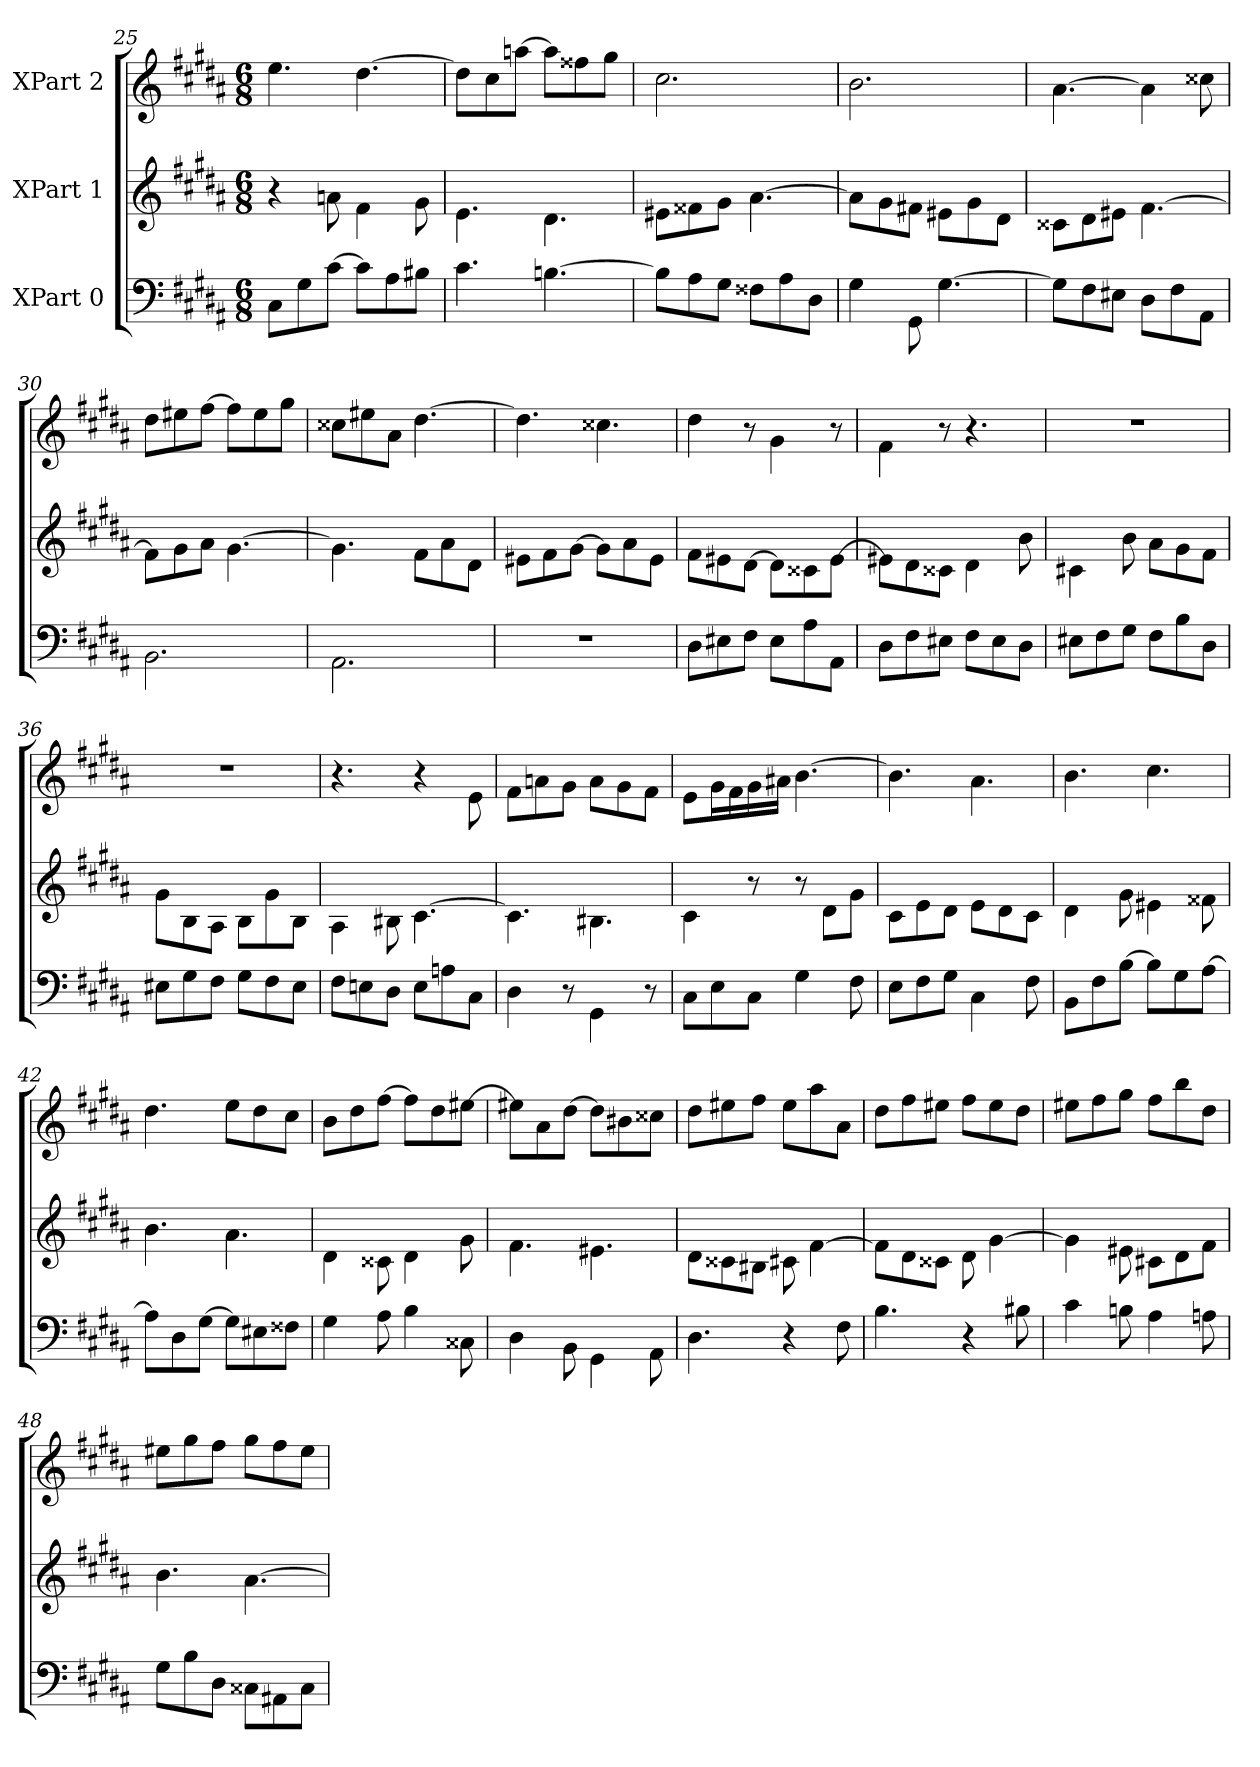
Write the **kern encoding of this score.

**kern	**kern	**kern
*part3	*part2	*part1
*staff3	*staff2	*staff1
*I"XPart 0	*I"XPart 1	*I"XPart 2
*clefF4	*clefG2	*clefG2
*k[f#c#g#d#a#]	*k[f#c#g#d#a#]	*k[f#c#g#d#a#]
*M6/8	*M6/8	*M6/8
=25	=25	=25
8C#\L	4r	4.ee\
8G#\	.	.
[8c#\J	8an\	.
8c#\L]	4f#\	[4.dd#\
8A#\	.	.
8B#X\J	8g#\	.
=26	=26	=26
4.c#\	4.e\	8dd#\L]
.	.	8cc#\
.	.	[8aan\J
[4.Bn\	4.d#\	8aa\L]
.	.	8ff##X\
.	.	8gg#\J
=27	=27	=27
8B\L]	8e#X\L	2.cc#\
8A#\	8f##X\	.
8G#\J	8g#\J	.
8F##X\L	[4.a#\	.
8A#\	.	.
8D#\J	.	.
=28	=28	=28
4G#\	8a#\L]	2.b\
.	8g#\	.
8GG#\	8f#X\J	.
[4.G#\	8e#X\L	.
.	8g#\	.
.	8d#\J	.
=29	=29	=29
8G#\L]	8c##X\L	[4.a#\
8F#\	8d#\	.
8E#X\J	8e#X\J	.
8D#\L	[4.f#\	4a#\]
8F#\	.	.
8AA#\J	.	8cc##X\
=30	=30	=30
2.BB\	8f#\L]	8dd#\L
.	8g#\	8ee#X\
.	8a#\J	[8ff#\J
.	[4.g#\	8ff#\L]
.	.	8ee#\
.	.	8gg#\J
=31	=31	=31
2.AA#\	4.g#\]	8cc##X\L
.	.	8ee#X\
.	.	8a#\J
.	8f#\L	[4.dd#\
.	8a#\	.
.	8d#\J	.
=32	=32	=32
2.r	8e#X\L	4.dd#\]
.	8f#\	.
.	[8g#\J	.
.	8g#\L]	4.cc##X\
.	8a#\	.
.	8e#\J	.
=33	=33	=33
8D#\L	8f#\L	4dd#\
8E#X\	8e#X\	.
8F#\J	[8d#\J	8r
8E#\L	8d#\L]	4g#\
8A#\	8c##X\	.
8AA#\J	[8e#\J	8r
=34	=34	=34
8D#\L	8e#X\L]	4f#\
8F#\	8d#\	.
8E#X\J	8c##X\J	8r
8F#\L	4d#\	4.r
8E#\	.	.
8D#\J	8b\	.
=35	=35	=35
8E#X\L	4c#X\	2.r
8F#\	.	.
8G#\J	8b\	.
8F#\L	8a#\L	.
8B\	8g#\	.
8D#\J	8f#\J	.
=36	=36	=36
8E#X\L	8g#\L	2.r
8G#\	8B\	.
8F#\J	8A#\J	.
8G#\L	8B\L	.
8F#\	8g#\	.
8E#\J	8B\J	.
=37	=37	=37
8F#\L	4A#\	4.r
8En\	.	.
8D#\J	8B#X\	.
8E\L	[4.c#\	4r
8An\	.	.
8C#\J	.	8e\
=38	=38	=38
4D#\	4.c#\]	8f#\L
.	.	8an\
8r	.	8g#\J
4GG#\	4.B#X\	8a\L
.	.	8g#\
8r	.	8f#\J
=39	=39	=39
8C#\L	4c#\	8e\L
8E\	.	16g#\
.	.	16f#\
8C#\J	8r	16g#\
.	.	16a#X\J
4G#\	8r	[4.b\
.	8d#\L	.
8F#\	8g#\J	.
=40	=40	=40
8E\L	8c#\L	4.b\]
8F#\	8e\	.
8G#\J	8d#\J	.
4C#\	8e\L	4.a#\
.	8d#\	.
8F#\	8c#\J	.
=41	=41	=41
8BB\L	4d#\	4.b\
8F#\	.	.
[8B\J	8g#\	.
8B\L]	4e#X\	4.cc#\
8G#\	.	.
[8A#\J	8f##X\	.
=42	=42	=42
8A#\L]	4.b\	4.dd#\
8D#\	.	.
[8G#\J	.	.
8G#\L]	4.a#\	8ee\L
8E#X\	.	8dd#\
8F##X\J	.	8cc#\J
=43	=43	=43
4G#\	4d#\	8b\L
.	.	8dd#\
8A#\	8c##X\	[8ff#\J
4B\	4d#\	8ff#\L]
.	.	8dd#\
8C##X\	8g#\	[8ee#X\J
=44	=44	=44
4D#\	4.f#\	8ee#X\L]
.	.	8a#\
8BB\	.	[8dd#\J
4GG#\	4.e#X\	8dd#\L]
.	.	8b#X\
8AA#\	.	8cc##X\J
=45	=45	=45
4.D#\	8d#\L	8dd#\L
.	8c##X\	8ee#X\
.	8B#X\J	8ff#\J
4r	8c#X\	8ee#\L
.	[4f#\	8aa#\
8F#\	.	8a#\J
=46	=46	=46
4.B\	8f#\L]	8dd#\L
.	8d#\	8ff#\
.	8c##X\J	8ee#X\J
4r	8d#\	8ff#\L
.	[4g#\	8ee#\
8B#X\	.	8dd#\J
=47	=47	=47
4c#\	4g#\]	8ee#X\L
.	.	8ff#\
8Bn\	8e#X\	8gg#\J
4A#\	8c#X\L	8ff#\L
.	8d#\	8bb\
8An\	8f#\J	8dd#\J
=48	=48	=48
8G#\L	4.b\	8ee#X\L
8B\	.	8gg#\
8D#\J	.	8ff#\J
8C##X\L	[4.a#\	8gg#\L
8AA#X\	.	8ff#\
8C##\J	.	8ee#\J
=	=	=
*-	*-	*-
